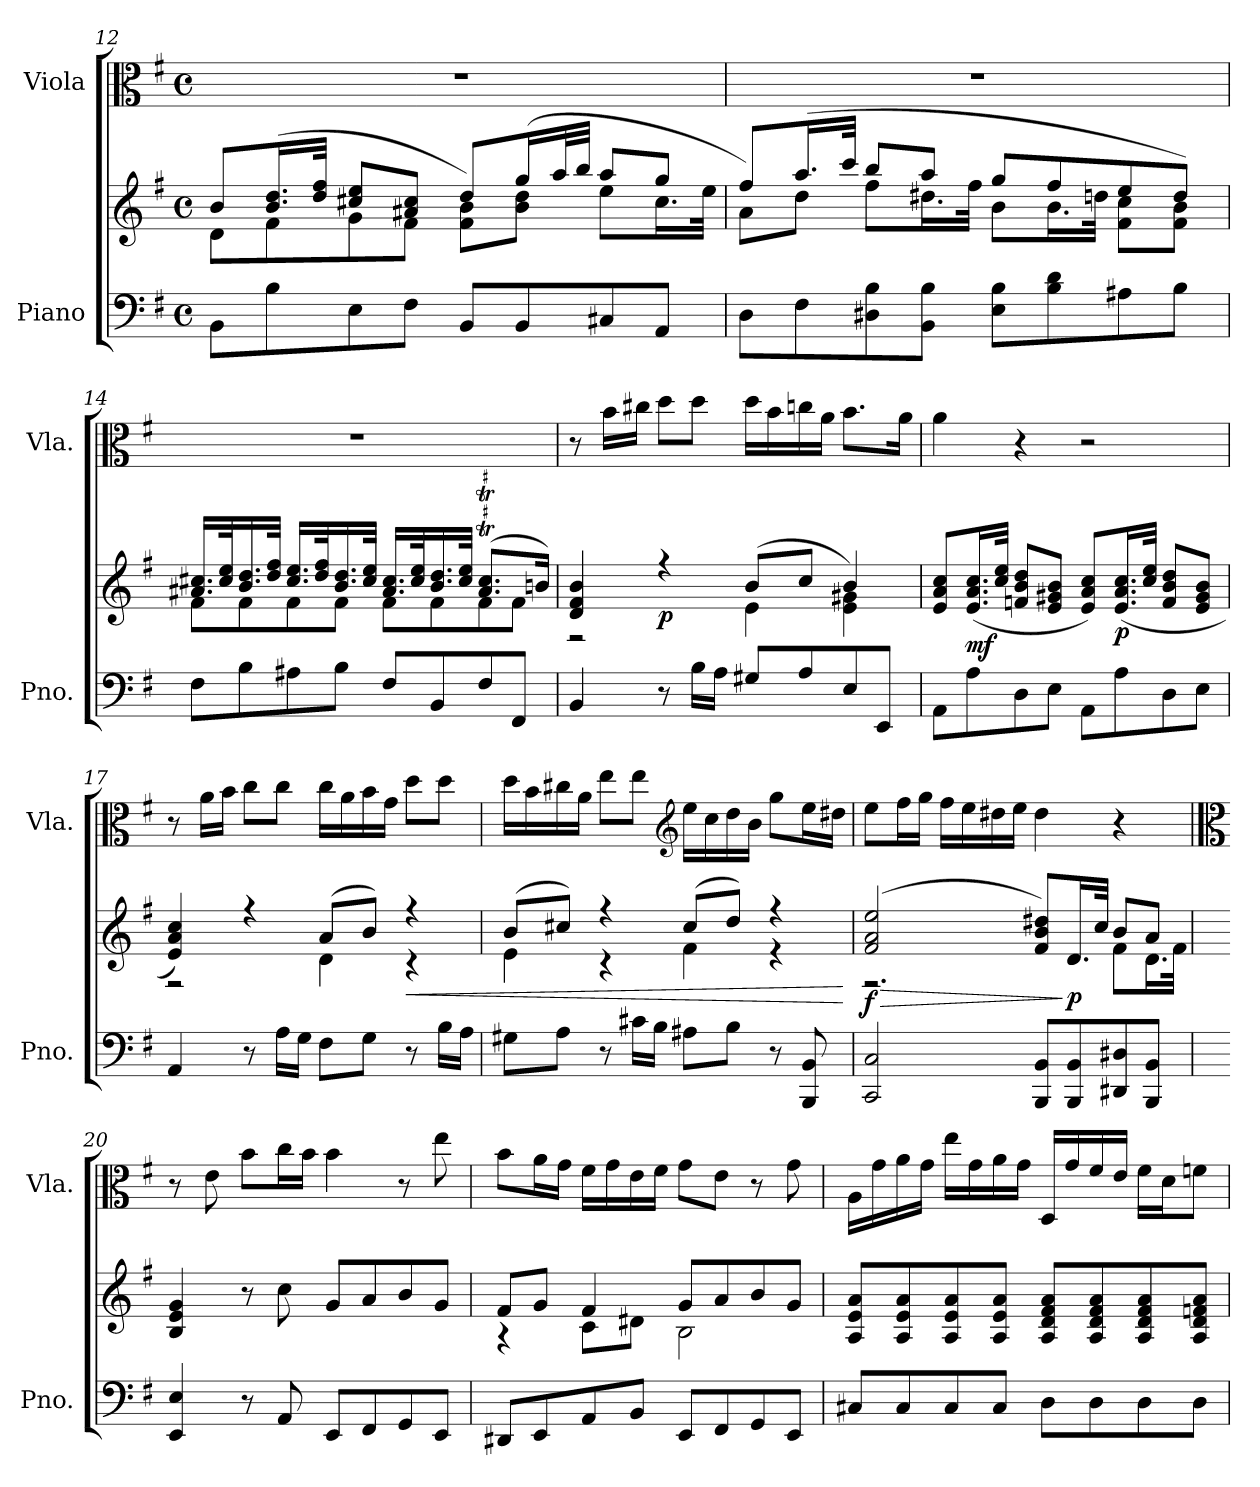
**kern	**kern	**dynam	**kern
*part2	*part2	*part2	*part1
*staff3	*staff2	*staff2/3	*staff1
*I"Piano	*	*	*I"Viola
*I'Pno.	*	*	*I'Vla.
*clefF4	*clefG2	*	*clefC3
*k[f#]	*k[f#]	*	*k[f#]
*M4/4	*M4/4	*	*M4/4
*met(c)	*met(c)	*	*met(c)
=12	=12	=12	=12
*	*^	*	*
8BB\L	8b/L	8d\L	.	1r
8B\	(16.b/ 16.dd/L	8f#\	.	.
.	32dd/ 32ff#/JJk	.	.	.
8E\	8cc#X/ 8ee/L	8g\	.	.
8F#\J	8a#X/ 8cc#/J	8f#\J	.	.
8BB/L	8dd/L)	8f#\ 8b\L	.	.
8BB/	(16gg/L	8b\ 8dd\J	.	.
.	32aa/L	.	.	.
.	32bb/JJJ	.	.	.
8C#X/	8aa/L	8ee\L	.	.
8AA/J	8gg/J	16.cc#\L	.	.
.	.	32ee\JJk	.	.
!!LO:LB:g=z
=13	=13	=13	=13	=13
8D\L	8ff#/L)	8a\L	.	1r
8F#\	(16.aa/L	8dd\J	.	.
.	32ccc/JJk	.	.	.
8D#X\ 8B\	8bb/L	8ff#\L	.	.
8BB\ 8B\J	8aa/J	16.dd#X\L	.	.
.	.	32ff#\JJk	.	.
8E\ 8B\L	8gg/L	8b\L	.	.
8B\ 8d\	8ff#/	16.b\L	.	.
.	.	32ddn\JJk	.	.
8A#X\	8ee/	8f#\ 8cc\L	.	.
8B\J	8dd/J)	8f#\ 8b\J	.	.
=14	=14	=14	=14	=14
8F#\L	16.a#X/ 16.cc#X/LL	8f#\L	.	1r
.	32cc#/ 32ee/K	.	.	.
8B\	16.b/ 16.dd/	8f#\	.	.
.	32dd/ 32ff#/JJk	.	.	.
8A#X\	16.cc#/ 16.ee/LL	8f#\	.	.
.	32dd/ 32ff#/K	.	.	.
8B\J	16.b/ 16.dd/	8f#\J	.	.
.	32cc#/ 32ee/JJk	.	.	.
8F#/L	16.a#/ 16.cc#/LL	8f#\L	.	.
.	32cc#/ 32ee/K	.	.	.
8BB/	16.b/ 16.dd/	8f#\	.	.
.	32cc#/ 32ee/JJk	.	.	.
8F#/	(8.a#/T 8.cc#/TL	8f#\	.	.
8FF#/J	.	8f#\J	.	.
.	16b/Jk)	.	.	.
=15	=15	=15	=15	=15
4BB/	4d/ 4f#/ 4b/	2r	.	8r
.	.	.	.	16b\LL
.	.	.	.	16cc#X\JJ
!	!	!	!LO:DY:b	!
8r	4r	.	p	8dd\L
16B\LL	.	.	.	8dd\J
16A\JJ	.	.	.	.
8G#X/L	(8b/L	4e\	.	16dd\LL
.	.	.	.	16b\
8A/	8cc/J	.	.	16ccn\
.	.	.	.	16a\JJ
8E/	4b/)	4e\ 4g#X\	.	8.b\L
8EE/J	.	.	.	.
.	.	.	.	16a\Jk
*	*v	*v	*	*
!!LO:LB:g=z
=16	=16	=16	=16
8AA\L	8e/ 8a/ 8cc/L	.	4a\
!	!	!LO:DY:b	!
8A\	(16.e/ 16.a/ 16.cc/L	mf	.
.	32cc/ 32ee/JJk	.	.
8D\	8fn/ 8b/ 8dd/L	.	4r
8E\J	8e/ 8g#X/ 8b/J	.	.
8AA\L	8e/ 8a/ 8cc/L)	.	2r
!	!	!LO:DY:b	!
8A\	(16.e/ 16.a/ 16.cc/L	p	.
.	32cc/ 32ee/JJk	.	.
8D\	8f/ 8b/ 8dd/L	.	.
8E\J	8e/ 8g#/ 8b/J	.	.
=17	=17	=17	=17
*	*^	*	*
4AA/	4e/ 4a/ 4cc/)	2r	.	8r
.	.	.	.	16a\LL
.	.	.	.	16b\JJ
8r	4r	.	.	8cc\L
16A\LL	.	.	.	8cc\J
16G\JJ	.	.	.	.
8F#\L	(8a/L	4d\	.	16cc\LL
.	.	.	.	16a\
8G\J	8b/J)	.	.	16b\
.	.	.	.	16g\JJ
!	!	!	!LO:HP:b	!
8r	4r	4r	<	8dd\L
16B\LL	.	.	.	8dd\J
16A\JJ	.	.	.	.
=18	=18	=18	=18	=18
8G#X\L	(8b/L	4e\	.	16dd\LL
.	.	.	.	16b\
8A\J	8cc#X/J)	.	.	16cc#X\
.	.	.	.	16a\JJ
8r	4r	4r	.	8ee\L
16c#X\LL	.	.	.	8ee\J
16B\JJ	.	.	.	.
*	*	*	*	*clefG2
8A#X\L	(8cc#/L	4f#\	.	16ee\LL
.	.	.	.	16cc#\
8B\J	8dd/J)	.	.	16dd\
.	.	.	.	16b\JJ
8r	4r	4r	.	8gg\L
8BBB/ 8BB/	.	.	.	16ee\L
.	.	.	.	16dd#X\JJ
*	*v	*v	*	*
.	.	[	.
!!LO:LB:g=z
=19	=19	=19	=19
!	!	!LO:HP:b	!
*	*^	*	*
!	!	!	!LO:DY:n=1:b	!
2CC/ 2C/	(2f#/ 2a/ 2ee/	2.r	> f	8ee\L
.	.	.	.	16ff#\L
.	.	.	.	16gg\JJ
.	.	.	.	16ff#\LL
.	.	.	.	16ee\
.	.	.	.	16dd#X\
.	.	.	.	16ee\JJ
8BBB/ 8BB/L	8f#/ 8b/ 8dd#X/L)	.	.	4dd#\
!	!	!	!LO:DY:n=2:b	!
8BBB/ 8BB/	16.d/L	.	] p	.
.	32cc/JJk	.	.	.
8DD#X/ 8D#X/	8b/L	8f#\L	.	4r
8BBB/ 8BB/J	8a/J	16.d\L	.	.
.	.	32f#\JJk	.	.
*	*v	*v	*	*
=20	=20	=20	=20
*	*	*	*clefC3
4EE/ 4E/	4B/ 4e/ 4g/	.	8r
.	.	.	8e\
8r	8r	.	8b\L
8AA/	8cc\	.	16cc\L
.	.	.	16b\JJ
8EE/L	8g/L	.	4b\
8FF#/	8a/	.	.
8GG/	8b/	.	8r
8EE/J	8g/J	.	8ee\
=21	=21	=21	=21
*	*^	*	*
8DD#X/L	8f#/L	4r	.	8b\L
8EE/	8g/J	.	.	16a\L
.	.	.	.	16g\JJ
8AA/	4f#/	8c\L	.	16f#\LL
.	.	.	.	16g\
8BB/J	.	8d#X\J	.	16e\
.	.	.	.	16f#\JJ
8EE/L	8g/L	2B\	.	8g\L
8FF#/	8a/	.	.	8e\J
8GG/	8b/	.	.	8r
8EE/J	8g/J	.	.	8g\
*	*v	*v	*	*
!!LO:PB:g=z
=22	=22	=22	=22
8C#X/L	8A/ 8e/ 8a/L	.	16A\LL
.	.	.	16g\
8C#/	8A/ 8e/ 8a/	.	16a\
.	.	.	16g\JJ
8C#/	8A/ 8e/ 8a/	.	16ee\LL
.	.	.	16g\
8C#/J	8A/ 8e/ 8a/J	.	16a\
.	.	.	16g\JJ
8D\L	8A/ 8d/ 8f#/ 8a/L	.	16D/LL
.	.	.	16g/
8D\	8A/ 8d/ 8f#/ 8a/	.	16f#/
.	.	.	16e/JJ
8D\	8A/ 8d/ 8f#/ 8a/	.	16f#\LL
.	.	.	16d\J
8D\J	8A/ 8d/ 8fn/ 8a/J	.	8fn\J
=	=	=	=
*-	*-	*-	*-
